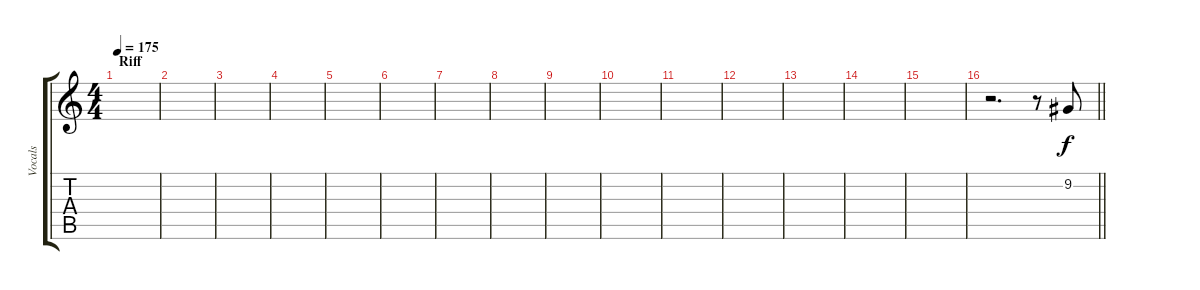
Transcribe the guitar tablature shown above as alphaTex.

\track ("Vocals" "Vocals") {instrument voiceoohs}
\staff {score tabs}
\tuning (E4 B3 G3 D3 A2 D2) {hide}
\ts (4 4)
\section ("" "Riff")
\tempo 175
\clef g2
\ks c
|
|
|
|
|
|
|
|
|
|
|
|
|
|
|
\barLineRight lightlight
r.2{d} r.8 9.2.8
